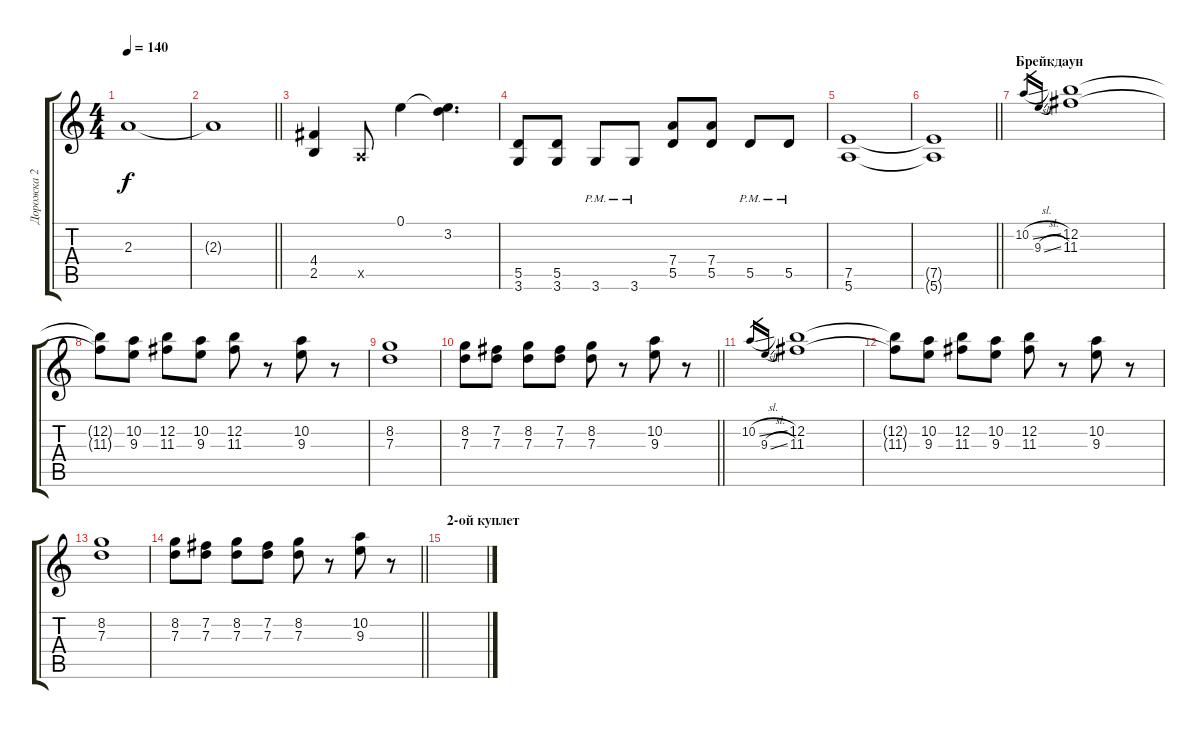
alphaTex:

\track ("Дорожка 2" "Дорожка 2") {instrument overdrivenguitar}
\staff {score tabs}
\tuning (E4 B3 G3 D3 A2 E2) {hide}
\ts (4 4)
\tempo 140
\clef g2
\ks c
2.3.1{dy f} |
\barLineRight lightlight
2.3{t}.1 |
(4.4 2.5).4 0.5{x}.8 0.1.4 (0.1{t} 3.2).4{d} |
(5.5 3.6).8 (5.5 3.6).8 3.6{pm}.8 3.6{pm}.8 (7.4 5.5).8 (7.4 5.5).8 5.5{pm}.8 5.5{pm}.8 |
(7.5 5.6).1 |
\barLineRight lightlight
(7.5{t} 5.6{t}).1 |
\section ("" "Брейкдаун")
10.2{sl}.16{gr} 9.3{sl}.16{gr} (12.2 11.3).1 |
(12.2{t} 11.3{t}).8 (10.2 9.3).8 (12.2 11.3).8 (10.2 9.3).8 (12.2 11.3).8 r.8 (10.2 9.3).8 r.8 |
(8.2 7.3).1 |
\barLineRight lightlight
(8.2 7.3).8 (7.2 7.3).8 (8.2 7.3).8 (7.2 7.3).8 (8.2 7.3).8 r.8 (10.2 9.3).8 r.8 |
10.2{sl}.16{gr} 9.3{sl}.16{gr} (12.2 11.3).1 |
(12.2{t} 11.3{t}).8 (10.2 9.3).8 (12.2 11.3).8 (10.2 9.3).8 (12.2 11.3).8 r.8 (10.2 9.3).8 r.8 |
(8.2 7.3).1 |
\barLineRight lightlight
(8.2 7.3).8 (7.2 7.3).8 (8.2 7.3).8 (7.2 7.3).8 (8.2 7.3).8 r.8 (10.2 9.3).8 r.8 |
\section ("" "2-ой куплет")
